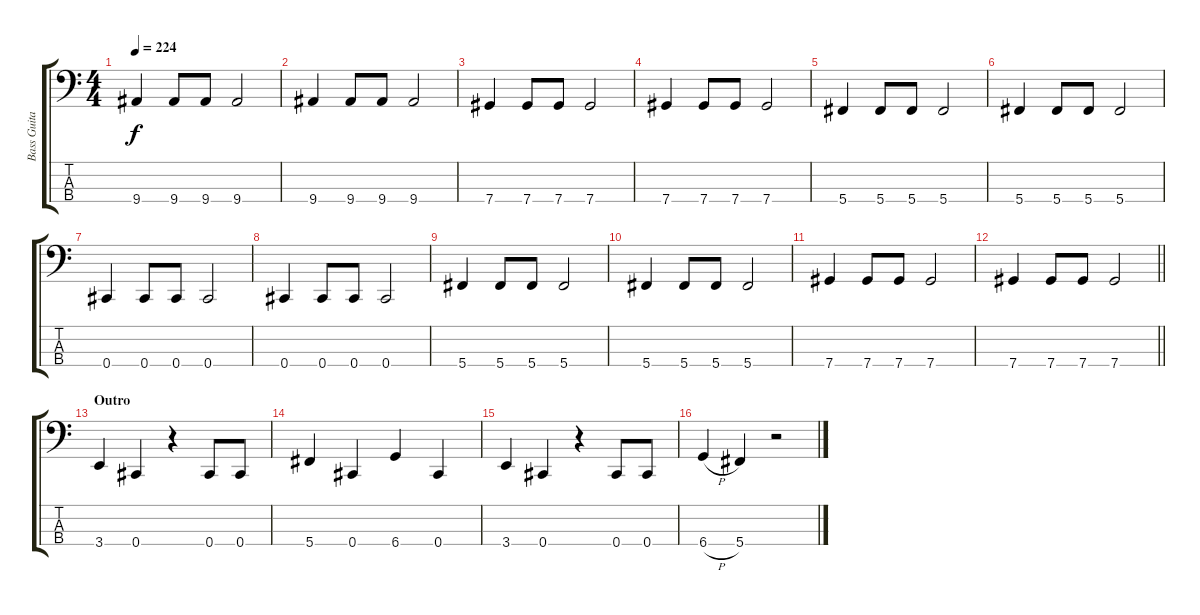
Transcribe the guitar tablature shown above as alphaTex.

\track ("Bass Guitar" "Bass Guita") {instrument electricbassfinger}
\staff {score tabs}
\tuning (Gb2 Db2 Ab1 Db1) {hide}
\ts (4 4)
\tempo 224
\clef f4
\ks c
9.4.4{dy f} 9.4.8 9.4.8 9.4.2 |
9.4.4 9.4.8 9.4.8 9.4.2 |
7.4.4 7.4.8 7.4.8 7.4.2 |
7.4.4 7.4.8 7.4.8 7.4.2 |
5.4.4 5.4.8 5.4.8 5.4.2 |
5.4.4 5.4.8 5.4.8 5.4.2 |
0.4.4 0.4.8 0.4.8 0.4.2 |
0.4.4 0.4.8 0.4.8 0.4.2 |
5.4.4 5.4.8 5.4.8 5.4.2 |
5.4.4 5.4.8 5.4.8 5.4.2 |
7.4.4 7.4.8 7.4.8 7.4.2 |
\barLineRight lightlight
7.4.4 7.4.8 7.4.8 7.4.2 |
\section ("" "Outro")
3.4.4 0.4.4 r.4 0.4.8 0.4.8 |
5.4.4 0.4.4 6.4.4 0.4.4 |
3.4.4 0.4.4 r.4 0.4.8 0.4.8 |
6.4{h}.4 5.4.4 r.2
